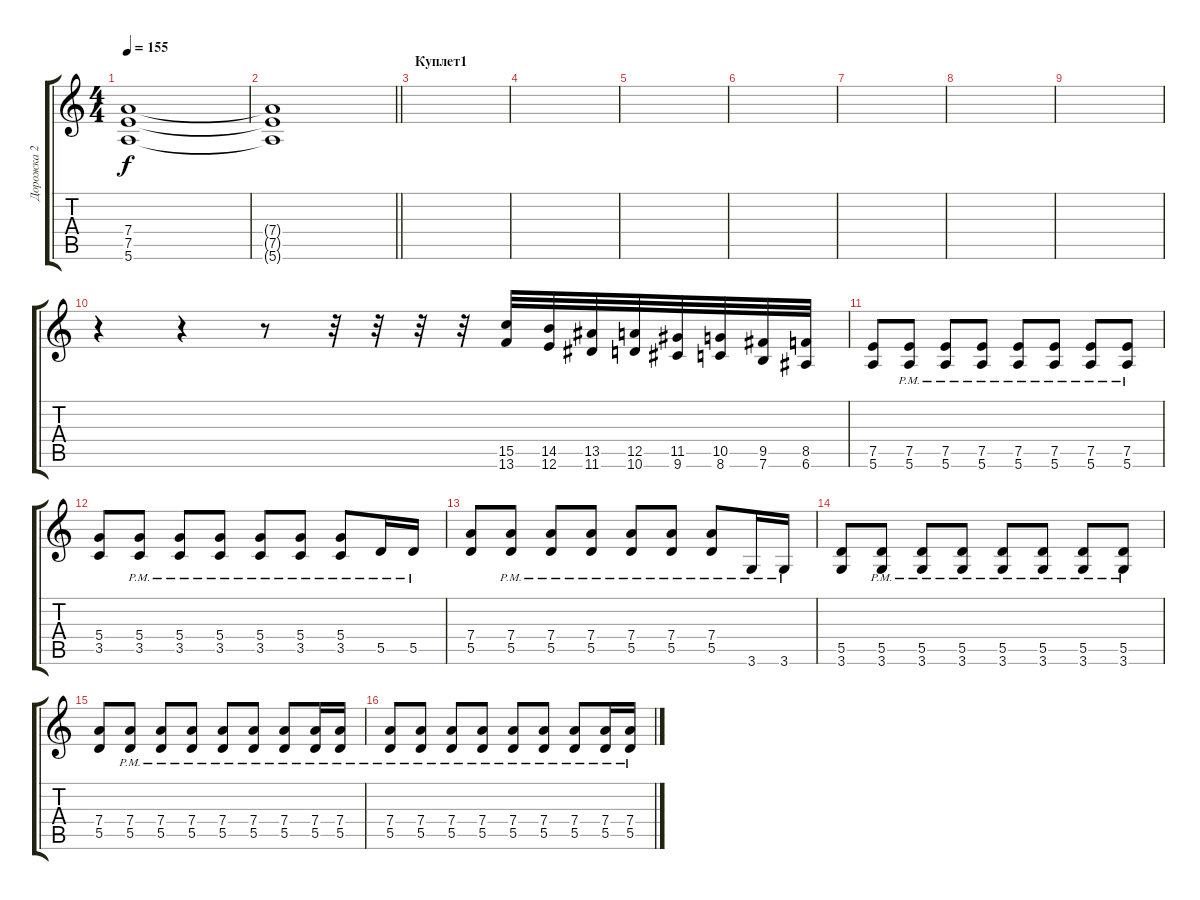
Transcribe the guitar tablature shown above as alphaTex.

\track ("Дорожка 2" "Дорожка 2") {instrument overdrivenguitar}
\staff {score tabs}
\tuning (E4 B3 G3 D3 A2 E2) {hide}
\ts (4 4)
\tempo 155
\clef g2
\ks c
(7.4{t} 7.5{t} 5.6{t}).1{dy f} |
\barLineRight lightlight
(7.4{t} 7.5{t} 5.6{t}).1 |
\section ("" "Куплет1")
|
|
|
|
|
|
|
r.4 r.4 r.8 r.32 r.32 r.32 r.32 (15.5 13.6).32 (14.5 12.6).32 (13.5 11.6).32 (12.5 10.6).32 (11.5 9.6).32 (10.5 8.6).32 (9.5 7.6).32 (8.5 6.6).32 |
(7.5 5.6).8 (7.5{pm} 5.6{pm}).8 (7.5{pm} 5.6{pm}).8 (7.5{pm} 5.6{pm}).8 (7.5{pm} 5.6{pm}).8 (7.5{pm} 5.6{pm}).8 (7.5{pm} 5.6{pm}).8 (7.5{pm} 5.6{pm}).8 |
(5.4 3.5).8 (5.4{pm} 3.5{pm}).8 (5.4{pm} 3.5{pm}).8 (5.4{pm} 3.5{pm}).8 (5.4{pm} 3.5{pm}).8 (5.4{pm} 3.5{pm}).8 (5.4{pm} 3.5{pm}).8 5.5{pm}.16 5.5{pm}.16 |
(7.4 5.5).8 (7.4{pm} 5.5{pm}).8 (7.4{pm} 5.5{pm}).8 (7.4{pm} 5.5{pm}).8 (7.4{pm} 5.5{pm}).8 (7.4{pm} 5.5{pm}).8 (7.4{pm} 5.5{pm}).8 3.6{pm}.16 3.6{pm}.16 |
(5.5 3.6).8 (5.5{pm} 3.6{pm}).8 (5.5{pm} 3.6{pm}).8 (5.5{pm} 3.6{pm}).8 (5.5{pm} 3.6{pm}).8 (5.5{pm} 3.6{pm}).8 (5.5{pm} 3.6{pm}).8 (5.5{pm} 3.6{pm}).8 |
(7.4 5.5).8 (7.4{pm} 5.5{pm}).8 (7.4{pm} 5.5{pm}).8 (7.4{pm} 5.5{pm}).8 (7.4{pm} 5.5{pm}).8 (7.4{pm} 5.5{pm}).8 (7.4{pm} 5.5{pm}).8 (7.4{pm} 5.5{pm}).16 (7.4{pm} 5.5{pm}).16 |
(7.4{pm} 5.5{pm}).8 (7.4{pm} 5.5{pm}).8 (7.4{pm} 5.5{pm}).8 (7.4{pm} 5.5{pm}).8 (7.4{pm} 5.5{pm}).8 (7.4{pm} 5.5{pm}).8 (7.4{pm} 5.5{pm}).8 (7.4{pm} 5.5{pm}).16 (7.4{pm} 5.5{pm}).16
